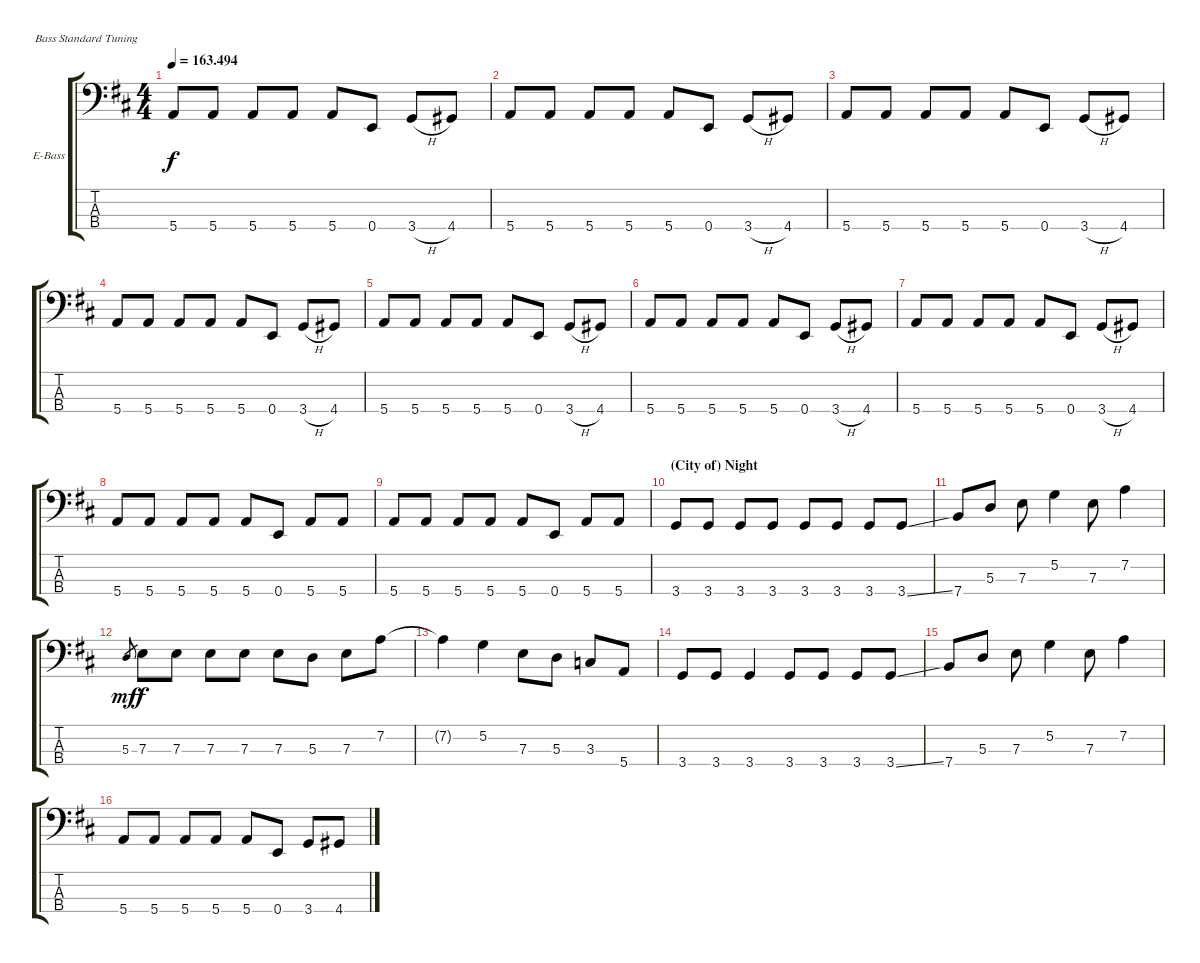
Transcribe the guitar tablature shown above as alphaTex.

\bracketExtendMode groupsimilarinstruments
\firstSystemTrackNameOrientation horizontal
\otherSystemsTrackNameOrientation horizontal
\track ("Bass" "E-Bass") {instrument electricbassfinger}
\staff {score tabs}
\tuning (G2 D2 A1 E1)
\ts (4 4)
\tempo
163.494
\accidentals auto
\clef f4
\ottava regular
\simile none
\ks d
5.4.8{dy f} 5.4.8 5.4.8 5.4.8 5.4.8 0.4.8 3.4{h}.8 4.4.8 |
5.4.8 5.4.8 5.4.8 5.4.8 5.4.8 0.4.8 3.4{h}.8 4.4.8 |
5.4.8 5.4.8 5.4.8 5.4.8 5.4.8 0.4.8 3.4{h}.8 4.4.8 |
5.4.8 5.4.8 5.4.8 5.4.8 5.4.8 0.4.8 3.4{h}.8 4.4.8 |
5.4.8 5.4.8 5.4.8 5.4.8 5.4.8 0.4.8 3.4{h}.8 4.4.8 |
5.4.8 5.4.8 5.4.8 5.4.8 5.4.8 0.4.8 3.4{h}.8 4.4.8 |
5.4.8 5.4.8 5.4.8 5.4.8 5.4.8 0.4.8 3.4{h}.8 4.4.8 |
5.4.8 5.4.8 5.4.8 5.4.8 5.4.8 0.4.8 5.4.8 5.4.8 |
5.4.8 5.4.8 5.4.8 5.4.8 5.4.8 0.4.8 5.4.8 5.4.8 |
\section ("" "(City of) Night")
3.4.8 3.4.8 3.4.8 3.4.8 3.4.8 3.4.8 3.4.8 3.4{ss}.8 |
7.4.8 5.3.8 7.3.8 5.2.4 7.3.8 7.2.4 |
5.3.8{gr dy mf} 7.3.8{dy f} 7.3.8 7.3.8 7.3.8 7.3.8 5.3.8 7.3.8 7.2.8 |
7.2{t}.4 5.2.4 7.3.8 5.3.8 3.3.8 5.4.8 |
3.4.8 3.4.8 3.4.4 3.4.8 3.4.8 3.4.8 3.4{ss}.8 |
7.4.8 5.3.8 7.3.8 5.2.4 7.3.8 7.2.4 |
5.4.8 5.4.8 5.4.8 5.4.8 5.4.8 0.4.8 3.4.8 4.4.8
